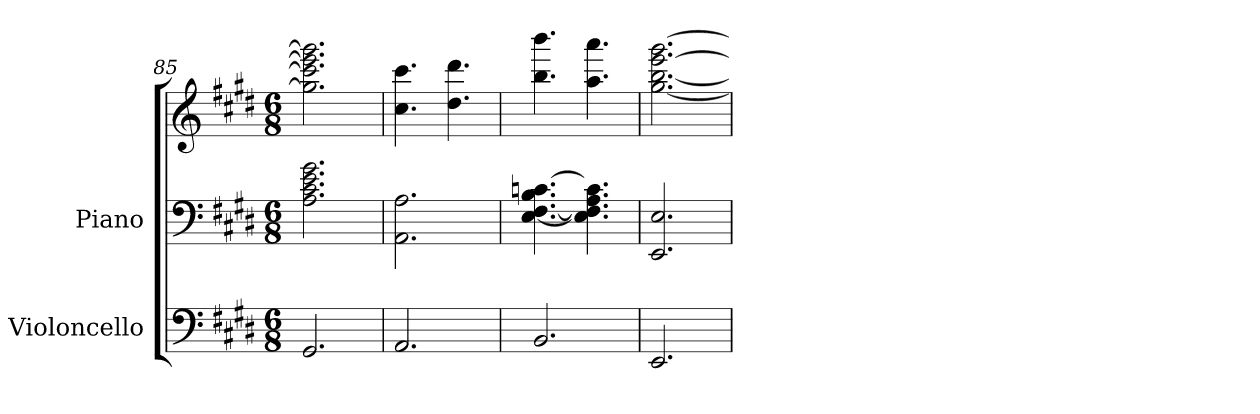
**kern	**kern	**kern
*part2	*part1	*part1
*staff3	*staff2	*staff1
*I"Violoncello	*I"Piano	*
*I'Vc.	*I'Pno.	*
*clefF4	*clefF4	*clefG2
*k[f#c#g#d#]	*k[f#c#g#d#]	*k[f#c#g#d#]
*M6/8	*M6/8	*M6/8
=85	=85	=85
2.GG#/	2.A\ 2.c#\ 2.e\ 2.g#\	2.gg#\] 2.ccc#\] 2.eee\] 2.ggg#\]
=86	=86	=86
2.AA/	2.AA\ 2.A\	4.cc#\ 4.ccc#\
.	.	4.dd#\ 4.ddd#\
=87	=87	=87
2.BB/	[4.E\ [4.F#\ 4.B\ [4.cn\	4.bb\ 4.bbb\
.	4.E\] 4.F#\] 4.A\ 4.c\]	4.aa\ 4.aaa\
=88	=88	=88
2.EE/	2.EE/ 2.E/	[2.gg#\ [2.bb\ [2.eee\ [2.ggg#\
=	=	=
*-	*-	*-
